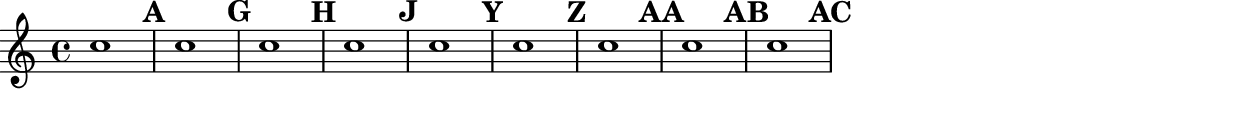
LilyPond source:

%% Generated by lilypond-book.py
%% Options: [exampleindent=10.16\mm,indent=0\mm,line-width=160\mm]
\include "lilypond-book-preamble.ly"


% ****************************************************************
% Start cut-&-pastable-section
% ****************************************************************



\paper {
  indent = 0\mm
  line-width = 160\mm
  % offset the left padding, also add 1mm as lilypond creates cropped
  % images with a little space on the right
  line-width = #(- line-width (* mm  3.000000) (* mm 1))
}

\layout {
  
}





% ****************************************************************
% ly snippet:
% ****************************************************************
\sourcefilename "/home/karlin/lilypond-git/input/regression/rehearsal-mark-letter.ly"
\sourcefileline 0


\header {

  texidoc= "Rehearsal marks in letter style: the I is skipped, and
after Z, double letters are used.  The mark may be set with
@code{\\mark NUMBER}, or with @code{Score.rehearsalMark}."

}

\version "2.19.21"
\paper { ragged-right = ##t } 

\relative {
  c''1  \mark \default
  c1  \mark #7
  c1  \mark \default
  c1  \mark \default
  c1  \mark \default
  \set Score.rehearsalMark = #24
  c1  \mark \default
  c1  \mark \default
  c1  \mark \default
  c1  \mark \default
}



% ****************************************************************
% end ly snippet
% ****************************************************************
